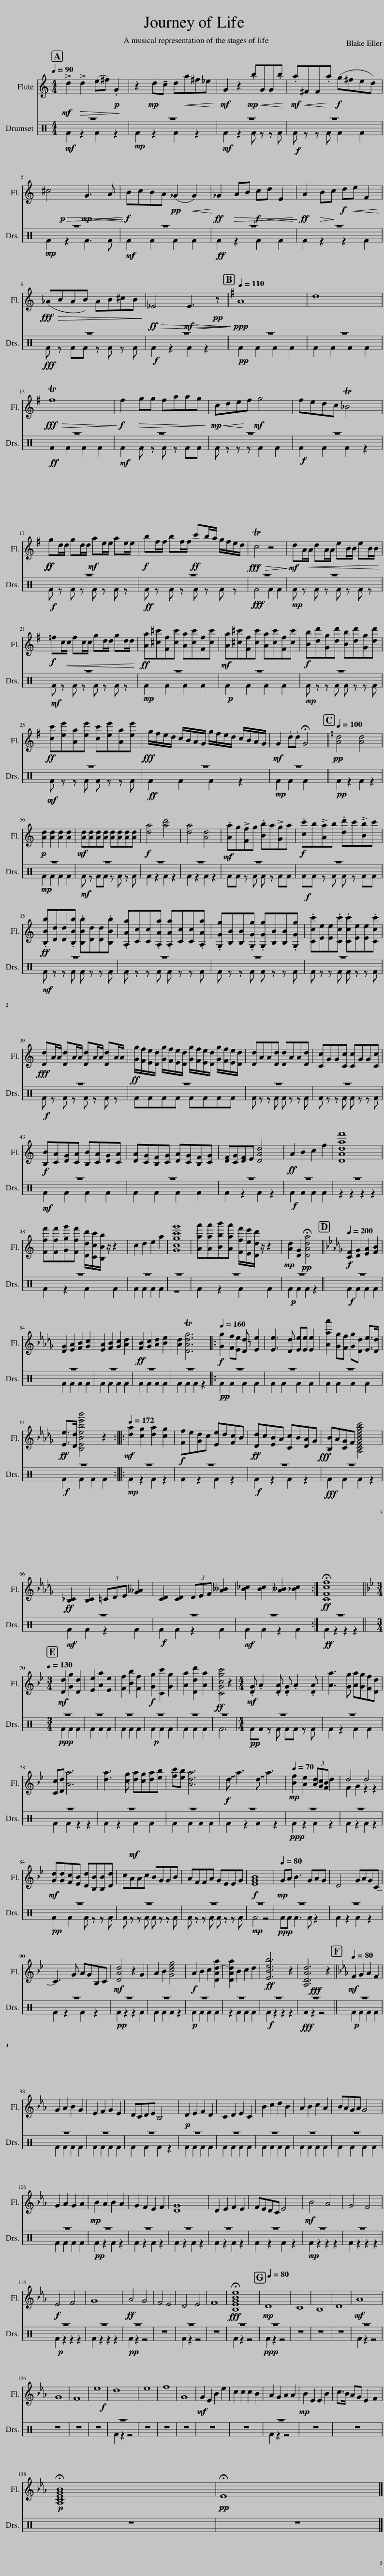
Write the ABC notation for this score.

X:1
%%score ( 1 2 ) ( 3 4 )
L:1/8
Q:1/4=90
M:4/4
I:linebreak $
K:C
V:1 treble
V:2 treble
V:3 perc
K:none
V:4 perc
K:none
V:1
!mf! !>!d2!>(! !>!d2 (e^f)!p! .G2!>)! | z2!mp! !tenuto!d!tenuto!c d!<(!a^f_e!<)! |!mf! G2 z2!mp! .b!<(!!tenuto!G!tenuto!G.b!<)! |!mf! .a!<(!!tenuto!^F!tenuto!F.a!f! (g^fed)!<)! |$!p!!>(! ^c4!mp!!<(! G3 A!>)!!<)! | %5
!f! BcBA!pp! (_G2!<(! G2)!<)! |!ff! _G2!>(! AB!f! c!<(!d E2!>)!!<)! |!ff! A2!>(! Bc!f! d!<(!e F2!>)!!<)! |$!fff! (_A!>(!BAB) AB^cB!>)! |!ff!!>(! _E4!mf!!>(! E3!pp! z!>)!!>)! || %10
[K:G][Q:1/4=110]!ppp! A8 | d8 |$!fff!!>(! Tf8!>)! |!f! f2!>(! gg faag!>)! |!mp!!<(! cdef!mf! g4!<)! | %15
 fedc T_B4 |$!ff!!ff! gd/d/ gd/d/!mf! ae/e/ ae/e/ |!f! bf/f/ bf/f/!ff! c'b/a/ g/f/e/d/ |!fff!!>(! Tc4 z4!>)! |!mf! dA/!<(!A/ dA/A/ eB/B/ eB/B/!<)! |$ %20
!f! =fc/!<(!c/ fc/c/ gd/d/ gd/d/!<)! |!ff! [Aa][^c^c'][Ff][cc'] [Aa][cc'][Ff][cc'] |!mf! [Aa][^c^c'][Ff][cc'] [Aa][cc'][Ff][cc'] |!f! [Bb][dd'][Gg][dd'] [Bb][dd'][Gg][dd'] |$!ff! [cc'][ee'][Aa][ee'] [cc'][ee'][Aa][ee'] | %25
!fff! g/f/e/d/ c/B/A/G/ g/f/e/d/ c/B/A/G/ |!mf! G2 .d.d !fermata!G4 ||[K:C][Q:1/4=100]!pp! [Ad]4 [Ad]4 |$!p! [Ad]2 [Ad]2 [Ad]2 [Ad]2 |!mf! [Ad][Ad][Ad][Ad] [Ad][Ad][Ad][Ad] | %30
!f! [da]4 [ad']4 | [da]4 [Ad]4 |!mf! .[Aa]g!>![Ff]g .[Bb]a!>![Gg]a |!f! .[cc']b!>![Aa]b .[dd']c'!>![Bb]c' |$!ff! .[B,Bb][Dd][Dd].[B,Bb] .[B,Bb][Dd][Dd].[B,Bb] | %35
 .[A,Aa][Cc][Cc].[A,Aa] .[A,Aa][Cc][Cc].[A,Aa] | .[G,Gg][B,B][B,B].[G,Gg] .[G,Gg][B,B][B,B].[G,Gg] | .[Ccc'][Ee][Ee].[Ccc'] .[Ccc'][Ee][Ee].[Ccc'] |$!fff! [Dd]A/A/ [Dd]A/A/ [Dd]A/A/ [Dd]A/A/ |!ff! [Gg]/[Ff]/[Ee]/[Dd]/ [Gg]/[Ff]/[Ee]/[Dd]/ [Gg]/[Ff]/[Ee]/[Dd]/ [Gg]/[Ff]/[Ee]/[Dd]/ | %40
 [Dd]AA[Dd] [Dd]AA[Dd] | [Cc]GG[Cc] [Cc]GG[Cc] |$!f! [B,B][CA][DG][CA] [B,B][CA][DG][CA] | [DA][CG][B,F][CG] [DA][CG][B,F][CG] | [DF][CG][DF]E [DAd]4 | %45
!ff! A2 B2 c2 f2 | [DAdaf']8 |$ [Fff'][Fff'][Ggg'][Fff'] [Ddd']/[Ccc']/[B,Bb]/ z/ z2 | c2 d2 e2 a2 | [Gcgc'g']8 | %50
 [Aaa'][Aaa'][Bbb'][Aaa'] [Fff']/[Eee']/[Ddd']/ z/ z2 |!mp! [Ad]2 [DG]2!pp! !fermata![DAda]4 ||[K:Db][Q:1/4=200]!f! [CF]2 [DG]2 [EA]2 [FB]2 |$ [DG]2 [EA]2 [FB]2 [Gc]2 | [EA]2 [FB]2 [Gc]2 [Ad]2 | %55
!ff! [FB]2 [Gc]2 [Ad]2 [Be]2 | [Ad]2 T[DAdg]6 |:[Q:1/4=160]!f! [Gg]2 [Ff][Ee] [Dd] z [Ee]2 | [Ee]3 [Dd] [Ee][Ee] [Ee]2 | [Aaa']2 [Gg][Ff] [Gg][Dd] [Ee]>[Dd] |$ %60
!ff! [Ee]>[Dd] [B,EBebe'b']4 z2 ::!mf![Q:1/4=172] [da]2 [cg]2 [da]2 [cg]2 |!f! [Ff]e[Gd]c [Ee]d[Fc]B |!ff! [Dd]c[EB]A [Cc]B[DA]G |!fff! [B,B]A[CG]F [A,CEGBdfac']4 |$ %65
!ff! [B,_C]2 [B,C]2 (3=CDE [G__A]2 | [CD]2 [CD]2 (3DEF [A__B]2 | [B_c]2 [Bc]2 [A__B]2 [_Bc]2 :|!ff! !fermata![CFcf]8 ||$[K:Bb][M:3/4][Q:1/4=130]!mf! [Dd]2 [Gg]2 [Dd]2 | %70
 [Ee]2 [Aa]2 [Ee]2 | [Ff]2 [Bb]2 [Ff]2 |!f! [Gg]2 [Cc']2 [Gg]2 | [Aa]2 [Ddd']2 [Aa]2 |!ff! [CGcgc']4 z2 | %75
[M:4/4]!mf! .[DG] .A2 .[DA] .[DG] .A2 .[DA] | [Aa]3 [Gg] [Aa][Gg][Ff][Dd] |$ [Cc][Dd] [Aa]6 | [da]3 [cg] [da][cg][da][eb] | [fc'][eb] [Ada]6 | %80
!f! !~(!d !~)!a3 !~(!d !~)!a3 |[Q:1/4=70]!mp! [Bf]2 [Ae]2 (3[Ad][Gc][FB] d2 | d4 d4 |$!mf! [Gd][Gd][Fc][EB] [Dd][B,B][B,B][Dd] | cA!mf!Ac BGGB | %85
 AFFA GEEG |!f! [EGB]8 |[Q:1/4=80]!mp! GA B3 GAG | D4 GAGC- |$ C3 G AGB,C | %90
!mf! [DAd]4 z2 G2 | A2 B2 [Gceg]4 |!f! A2 B2 c2 [DAd-a]2 | [DAda]2 B2 c2 d2 |!ff! [EBeb]6 z2 | %95
!fff! [A,DAd]6 z2 ||[K:Eb][Q:1/4=80]!mf! F2 G2 A2 F2 |$ G2 A2 B2 G2 | E2 F2 G2 E2 | DCDE B,4 | %100
!p! D2 E2 F2 D2 | C2 D2 E2 C2 | B2 c2 d2 B2 | A2 B2 c2 A2 | BAGA G4 |$ %105
 G2 A2 G2 A2 |!mp! B2 A2 B2 A2 | G2 F2 E2 F2 | [DG]8 | D2 E2 F2 E2 | %110
 FEDC E4 |!mf! B4 A4 | G4 F4 |$!f! E4 F4 | G8 | %115
!ff! A4 G4 | F4 E4 | D4 E4 | F8 |!fff! !fermata![B,EGBe]8 || %120
[Q:1/4=80]!mp! D8 | C8 | B,8 | D8 |!mf! A8 |$ %125
 G8 | F8 |!f! e8 | d8 | e8 | %130
 f8 | G8 |!mf! G2 E2 B2 e2 | c2 c2 c2 B2 | A2 G2 A2 A2 | %135
!mp! B2 E2 E2 B2 | c>B AG E2 F2 |$!p! !fermata![A,CEGB]8 |!pp! !fermata!E8 |] %139
V:2
 x8 | x8 | x8 | x8 |$ x8 | %5
 x8 | x8 | x8 |$ x8 | x8 || %10
[K:G] x8 | x8 |$ x8 | x8 | x8 | %15
 x8 |$ x8 | x8 | x8 | x8 |$ %20
 x8 | x8 | x8 | x8 |$ x8 | %25
 x8 | x8 ||[K:C] x8 |$ x8 | x8 | %30
 x8 | x8 | x8 | x8 |$ x8 | %35
 x8 | x8 | x8 |$ x8 | x8 | %40
 x8 | x8 |$ x8 | x8 | x8 | %45
 x8 | x8 |$ x8 | x8 | x8 | %50
 x8 | x8 ||[K:Db] x8 |$ x8 | x8 | %55
 x8 | x8 |: x8 | x8 | x8 |$ %60
 x8 :: x8 | x8 | x8 | x8 |$ %65
 x8 | x8 | x8 :| x8 ||$[K:Bb][M:3/4] x6 | %70
 x6 | x6 | x6 | x6 | x6 | %75
[M:4/4] x8 | x8 |$ x8 | x8 | x8 | %80
 x8 | x8 | F2 G2 z2 z2 |$ x8 | x8 | %85
 x8 | x8 | x8 | x8 |$ x8 | %90
 x8 | x8 | x8 | x8 | x8 | %95
 x8 ||[K:Eb] x8 |$ x8 | x8 | x8 | %100
 x8 | x8 | x8 | x8 | x8 |$ %105
 x8 | x8 | x8 | x8 | x8 | %110
 x8 | x8 | x8 |$ x8 | x8 | %115
 x8 | x8 | x8 | x8 | x8 || %120
 x8 | x8 | x8 | x8 | x8 |$ %125
 x8 | x8 | x8 | x8 | x8 | %130
 x8 | x8 | x8 | x8 | x8 | %135
 x8 | x8 |$ x8 | x8 |] %139
V:3
!mf! z8 |!mp! z8 |!mf! z8 |!f! z8 |$!mp! z8 | %5
!mf! z8 |!ff! z8 | z8 |$!fff! z8 |!f! z8 || %10
!pp! z8 | z8 |$!ff! z8 |!mf! z8 | z8 | %15
!f! z8 |$!f! z8 |!ff! z8 |!fff! z8 |!mp! z8 |$ %20
!mf! z8 |!mp! z8 |!p! z8 |!mp! z8 |$!mf! z8 | %25
!ff! z8 |!mp! z8 ||!pp! x8 |$!mp! z8 |!mf! z8 | %30
 z8 | z8 | z8 |!f! z8 |$!mf! z8 | %35
 z8 | z8 | z8 |$!f! z8 | z8 | %40
 z8 | z8 |$!mf! z8 | z8 | z8 | %45
!f! z8 | z8 |$ z8 | z8 | z8 | %50
 z8 |!p! z8 ||!f! z8 |$ z8 | z8 | %55
 z8 | z8 |:!pp! z8 | z8 | z8 |$ %60
!f! z8 ::!mp! z8 | z8 |!f! z8 |!fff! z8 |$ %65
!mf! z8 |!f! z8 |!mf! z8 :|!ff! z8 ||$[M:3/4]!ppp! z6 | %70
 z6 | z6 |!p! z6 | z6 | z6 | %75
[M:4/4]!pp! z8 | z8 |$ z8 | z8 | z8 | %80
 z8 |!ppp! z8 | z8 |$!pp! z8 | z8 | %85
 z8 |!mp! z8 |!ppp! z8 | z8 |$ z8 | %90
!pp! z8 | z8 |!p! z8 | z8 |!f! z8 | %95
!fff! z8 ||!p! z8 |$ z8 | z8 | z8 | %100
 z8 | z8 | z8 | z8 | z8 |$ %105
 z8 |!pp! z8 | z8 | z8 | z8 | %110
 z8 |!mp! z8 | z8 |$!p! z8 | z8 | %115
!pp! z8 | z8 | z8 | z8 | z8 || %120
!ppp! z8 | z8 | z8 | z8 | z8 |$ %125
 z8 | z8 | z8 | z8 | z8 | %130
 z8 | z8 | z8 | z8 | z8 | %135
 z8 | z8 |$ z8 | z8 |] %139
V:4
 F2 z2 F2 z2 | F2 z2 F2 z2 | F2 z2 F z z F | F z z F F2 F2 |$ F2 z2 F3 F | %5
 F2 F2 F2 F2 | F2 z2 F2 F2 | F2 z2 z2 F2 |$ F z FF z F z F | F2 z2 F2 z2 || %10
 F2 F2 F2 F2 | F2 F2 F2 F2 |$ F2 F2 F2 F2 | F2 F z F z FF | F z z z F2 F2 | %15
 F2 F2 F2 z2 |$ F z F z F z F z | F z F z F z F z | F4 F2 F2 | F z F z F z F z |$ %20
 F z F z F z F z | F2 F2 F2 F2 | F2 F2 F2 F2 | F z z F F z z F |$ F z z F F z z F | %25
 F2 F2 F2 z2 | F2 F2 F2 x2 || F2 z2 F2 z2 |$ F2 F2 F2 F2 | F z FF z F z F | %30
 F2 z2 F2 z2 | F2 z2 F2 z2 | FF z F F z FF | FF z F F z FF |$ F z z F F z z F | %35
 F z z F F z z F | F z z F F z z F | F z z F F z z F |$ F z F z F z F z | FFFF FFFF | %40
 F z z F F z z F | F z z F F z z F |$ F2 F2 F2 F2 | F2 F2 F2 F2 | F2 z2 F2 z2 | %45
 F2 F2 F2 F2 | z2 z2 z2 z2 |$ F2 z2 F2 F2 | F2 F2 F2 F2 | z8 | %50
 F2 z2 F2 F2 | F2 F2 F2 z2 || F2 F2 F2 F2 |$ F2 F2 F2 F2 | F2 F2 F2 F2 | %55
 F2 F2 F2 F2 | F2 F2 F2 z2 |: F2 F2 F2 F2 | F2 F2 F2 F2 | F2 F2 F2 F2 |$ %60
 F2 F2 F2 F2 :: F2 z2 F2 z2 | F2 z2 F2 z2 | F2 z2 F2 z2 | F2 F2 F2 z2 |$ %65
 F2 F2 z2 F2 | F2 F2 z2 F2 | F2 F2 z2 F2 :| F2 z2 z2 z2 ||$[M:3/4] F2 F2 F2 | %70
 F2 F2 F2 | F2 F2 F2 | F2 F2 F2 | F2 F2 F2 | F6 | %75
[M:4/4] FF z F FF z F | F2 z2 F2 F2 |$ F2 F2 z2 z2 | F2 z2 F2 F2 | F2 F2 F2 F2 | %80
 F2 z2 F2 z2 | F2 z2 F2 z2 | F2 z2 F2 z2 |$ F2 F2 F z z F | F z z F F z z F | %85
 F z z F F z z F | F4 z4 | FF F3 F z2 | F2 z2 F2 z2 |$ F2 z2 F2 z2 | %90
 F2 z2 z2 F2 | F2 F2 F2 z2 | F2 F2 F2 F2 | z2 F2 F2 F2 | F2 z2 z2 z2 | %95
 F2 z2 z4 || F2 F2 F2 F2 |$ F2 F2 F2 F2 | F2 F2 F2 F2 | F2 F2 F2 z2 | %100
 F2 F2 F2 F2 | F2 F2 F2 F2 | F2 F2 F2 F2 | F2 F2 F2 F2 | F2 F2 F2 F2 |$ %105
 F2 F2 F2 F2 | F2 z2 F2 z2 | F2 z2 F2 z2 | F2 z2 F2 z2 | F2 z2 F2 z2 | %110
 F2 z2 F2 z2 | F2 z2 z2 z2 | F2 z2 z2 z2 |$ F2 z2 z2 z2 | F2 z2 z2 z2 | %115
 F2 z2 z4 | x8 | F2 z2 z4 | x8 | F2 z2 z4 || %120
 F2 z2 z4 | x8 | x8 | x8 | F2 z2 z4 |$ %125
 x8 | x8 | x8 | F2 z2 z4 | x8 | %130
 x8 | x8 | x8 | x8 | F2 z2 z4 | %135
 x8 | x8 |$ x8 | x8 |] %139
